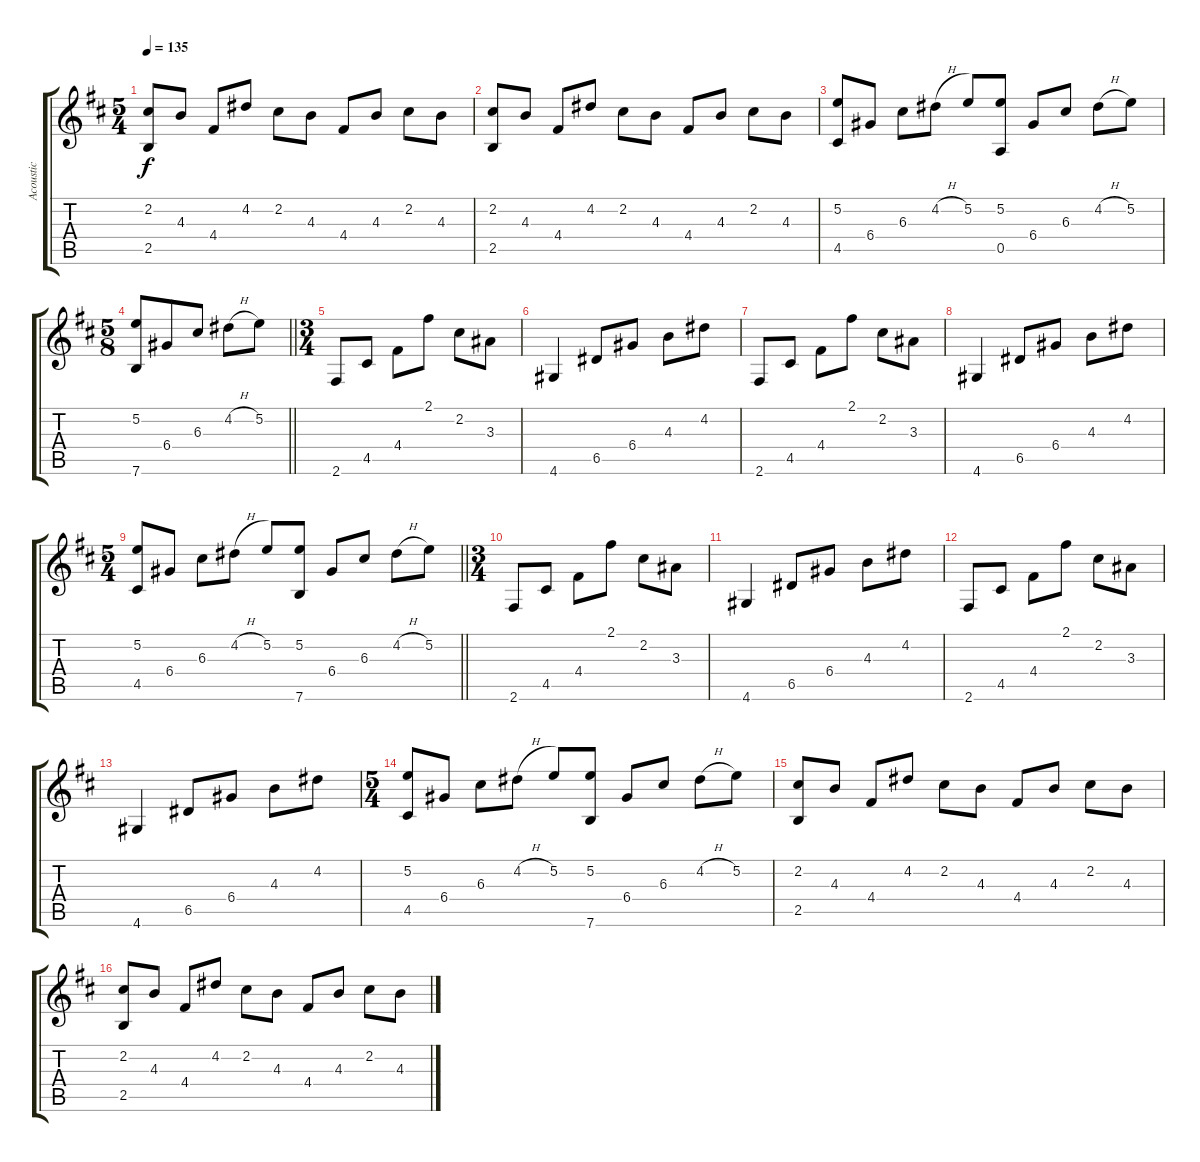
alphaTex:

\track ("Acoustic" "Acoustic") {instrument acousticguitarsteel}
\staff {score tabs}
\tuning (E4 B3 G3 D3 A2 E2) {hide}
\ts (5 4)
\tempo 135
\clef g2
\ks d
(2.2 2.5).8{dy f} 4.3.8 4.4.8 4.2.8 2.2.8 4.3.8 4.4.8 4.3.8 2.2.8 4.3.8 |
(2.2 2.5).8 4.3.8 4.4.8 4.2.8 2.2.8 4.3.8 4.4.8 4.3.8 2.2.8 4.3.8 |
(5.2 4.5).8 6.4.8 6.3.8 4.2{h}.8 5.2.8 (5.2 0.5).8 6.4.8 6.3.8 4.2{h}.8 5.2.8 |
\ts (5 8)
\barLineRight lightlight
(5.2 7.6).8 6.4.8 6.3.8 4.2{h}.8 5.2.8 |
\ts (3 4)
2.6.8 4.5.8 4.4.8 2.1.8 2.2.8 3.3.8 |
4.6.4 6.5.8 6.4.8 4.3.8 4.2.8 |
2.6.8 4.5.8 4.4.8 2.1.8 2.2.8 3.3.8 |
4.6.4 6.5.8 6.4.8 4.3.8 4.2.8 |
\ts (5 4)
\barLineRight lightlight
(5.2 4.5).8 6.4.8 6.3.8 4.2{h}.8 5.2.8 (5.2 7.6).8 6.4.8 6.3.8 4.2{h}.8 5.2.8 |
\ts (3 4)
2.6.8 4.5.8 4.4.8 2.1.8 2.2.8 3.3.8 |
4.6.4 6.5.8 6.4.8 4.3.8 4.2.8 |
2.6.8 4.5.8 4.4.8 2.1.8 2.2.8 3.3.8 |
4.6.4 6.5.8 6.4.8 4.3.8 4.2.8 |
\ts (5 4)
(5.2 4.5).8 6.4.8 6.3.8 4.2{h}.8 5.2.8 (5.2 7.6).8 6.4.8 6.3.8 4.2{h}.8 5.2.8 |
(2.2 2.5).8 4.3.8 4.4.8 4.2.8 2.2.8 4.3.8 4.4.8 4.3.8 2.2.8 4.3.8 |
(2.2 2.5).8 4.3.8 4.4.8 4.2.8 2.2.8 4.3.8 4.4.8 4.3.8 2.2.8 4.3.8
